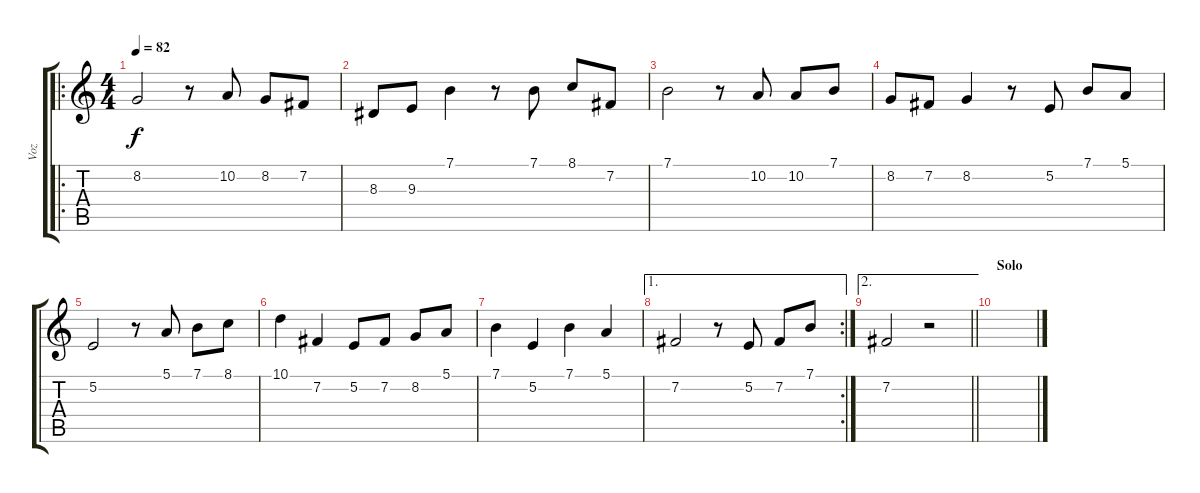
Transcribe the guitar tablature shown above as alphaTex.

\track ("Voz" "Voz") {instrument flute}
\staff {score tabs}
\tuning (E4 B3 G3 D3 A2 E2) {hide}
\ro
\ts (4 4)
\tempo 82
\clef g2
\ks c
8.2.2{dy f} r.8 10.2.8 8.2.8 7.2.8 |
8.3.8 9.3.8 7.1.4 r.8 7.1.8 8.1.8 7.2.8 |
7.1.2 r.8 10.2.8 10.2.8 7.1.8 |
8.2.8 7.2.8 8.2.4 r.8 5.2.8 7.1.8 5.1.8 |
5.2.2 r.8 5.1.8 7.1.8 8.1.8 |
10.1.4 7.2.4 5.2.8 7.2.8 8.2.8 5.1.8 |
7.1.4 5.2.4 7.1.4 5.1.4 |
\ae 1
\rc 2
7.2.2 r.8 5.2.8 7.2.8 7.1.8 |
\ae 2
\barLineRight lightlight
7.2.2 r.2 |
\section ("" "Solo")
